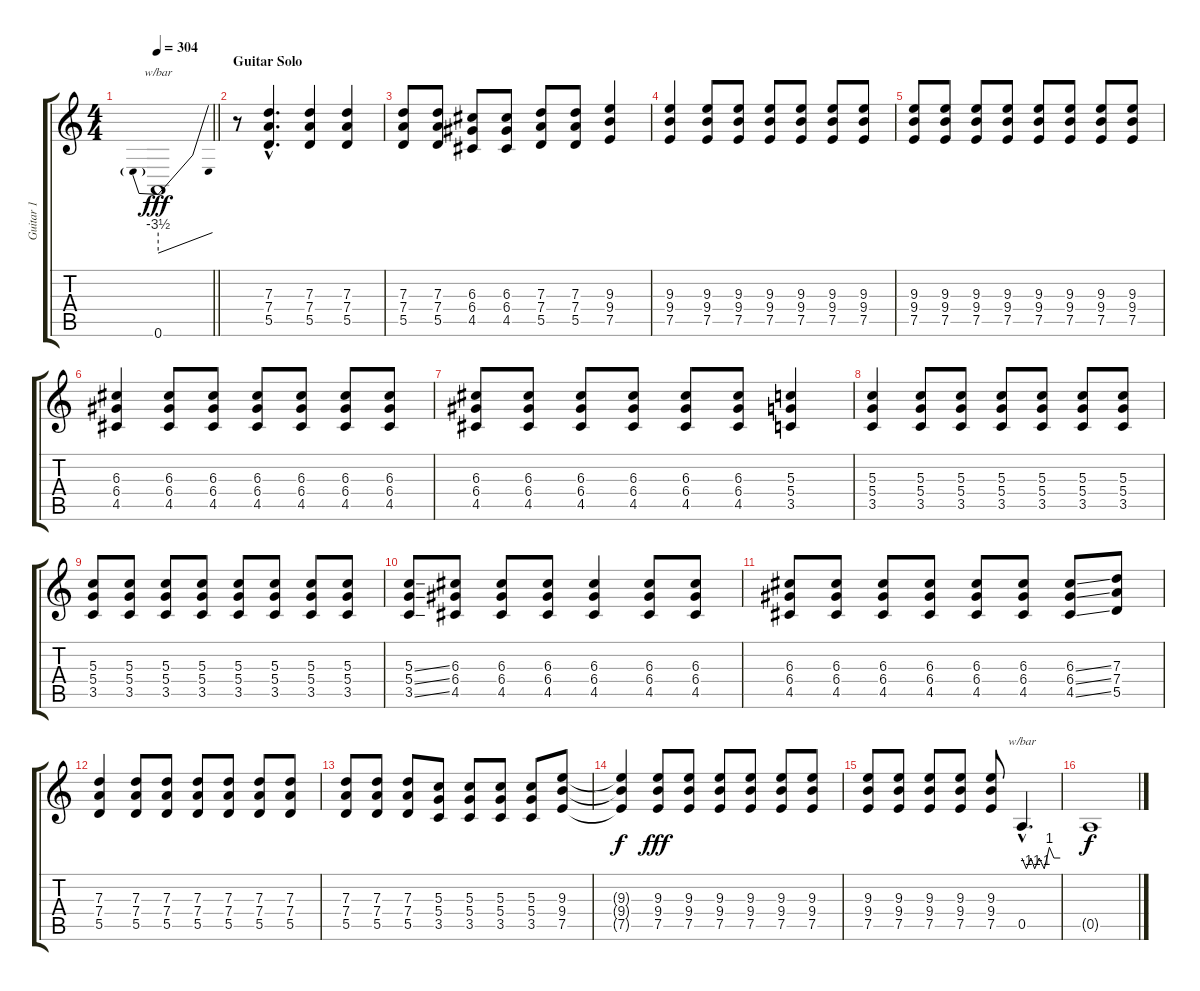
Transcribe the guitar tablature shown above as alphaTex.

\track ("Guitar 1" "Guitar 1") {instrument distortionguitar}
\staff {score tabs}
\tuning (E4 B3 G3 D3 A2 E2) {hide}
\ts (4 4)
\tempo 304
\clef g2
\barLineRight lightlight
\ks c
0.6.1{tbe (predivedive default 0 -14 60 0) dy fff instrument distortionguitar} |
\section ("" "Guitar Solo")
r.8{volume 6} (7.3{hac} 7.4{hac} 5.5{hac}).4{d} (7.3 7.4 5.5).4 (7.3 7.4 5.5).4 |
(7.3 7.4 5.5).8 (7.3 7.4 5.5).8 (6.3 6.4 4.5).8 (6.3 6.4 4.5).8 (7.3 7.4 5.5).8 (7.3 7.4 5.5).8 (9.3 9.4 7.5).4 |
(9.3 9.4 7.5).4 (9.3 9.4 7.5).8 (9.3 9.4 7.5).8 (9.3 9.4 7.5).8 (9.3 9.4 7.5).8 (9.3 9.4 7.5).8 (9.3 9.4 7.5).8 |
(9.3 9.4 7.5).8 (9.3 9.4 7.5).8 (9.3 9.4 7.5).8 (9.3 9.4 7.5).8 (9.3 9.4 7.5).8 (9.3 9.4 7.5).8 (9.3 9.4 7.5).8 (9.3 9.4 7.5).8 |
(6.3 6.4 4.5).4 (6.3 6.4 4.5).8 (6.3 6.4 4.5).8 (6.3 6.4 4.5).8 (6.3 6.4 4.5).8 (6.3 6.4 4.5).8 (6.3 6.4 4.5).8 |
(6.3 6.4 4.5).8 (6.3 6.4 4.5).8 (6.3 6.4 4.5).8 (6.3 6.4 4.5).8 (6.3 6.4 4.5).8 (6.3 6.4 4.5).8 (5.3 5.4 3.5).4 |
(5.3 5.4 3.5).4 (5.3 5.4 3.5).8 (5.3 5.4 3.5).8 (5.3 5.4 3.5).8 (5.3 5.4 3.5).8 (5.3 5.4 3.5).8 (5.3 5.4 3.5).8 |
(5.3 5.4 3.5).8 (5.3 5.4 3.5).8 (5.3 5.4 3.5).8 (5.3 5.4 3.5).8 (5.3 5.4 3.5).8 (5.3 5.4 3.5).8 (5.3 5.4 3.5).8 (5.3 5.4 3.5).8 |
(5.3{ss} 5.4{ss} 3.5{ss}).8 (6.3 6.4 4.5).8 (6.3 6.4 4.5).8 (6.3 6.4 4.5).8 (6.3 6.4 4.5).4 (6.3 6.4 4.5).8 (6.3 6.4 4.5).8 |
(6.3 6.4 4.5).8 (6.3 6.4 4.5).8 (6.3 6.4 4.5).8 (6.3 6.4 4.5).8 (6.3 6.4 4.5).8 (6.3 6.4 4.5).8 (6.3{ss} 6.4{ss} 4.5{ss}).8 (7.3 7.4 5.5).8 |
(7.3 7.4 5.5).4 (7.3 7.4 5.5).8 (7.3 7.4 5.5).8 (7.3 7.4 5.5).8 (7.3 7.4 5.5).8 (7.3 7.4 5.5).8 (7.3 7.4 5.5).8 |
(7.3 7.4 5.5).8 (7.3 7.4 5.5).8 (7.3 7.4 5.5).8 (5.3 5.4 3.5).8 (5.3 5.4 3.5).8 (5.3 5.4 3.5).8 (5.3 5.4 3.5).8 (9.3 9.4 7.5).8 |
(9.3{t} 9.4{t} 7.5{t}).4{dy f} (9.3 9.4 7.5).8{dy fff} (9.3 9.4 7.5).8 (9.3 9.4 7.5).8 (9.3 9.4 7.5).8 (9.3 9.4 7.5).8 (9.3 9.4 7.5).8 |
(9.3 9.4 7.5).8 (9.3 9.4 7.5).8 (9.3 9.4 7.5).8 (9.3 9.4 7.5).8 (9.3 9.4 7.5).8 0.5{hac}.4{d tbe (custom default 0 0 7 -4 14 0 20 -4 27 0 35 -4 43 4 50 0 60 0) volume 13} |
0.5{t}.1{dy f}
